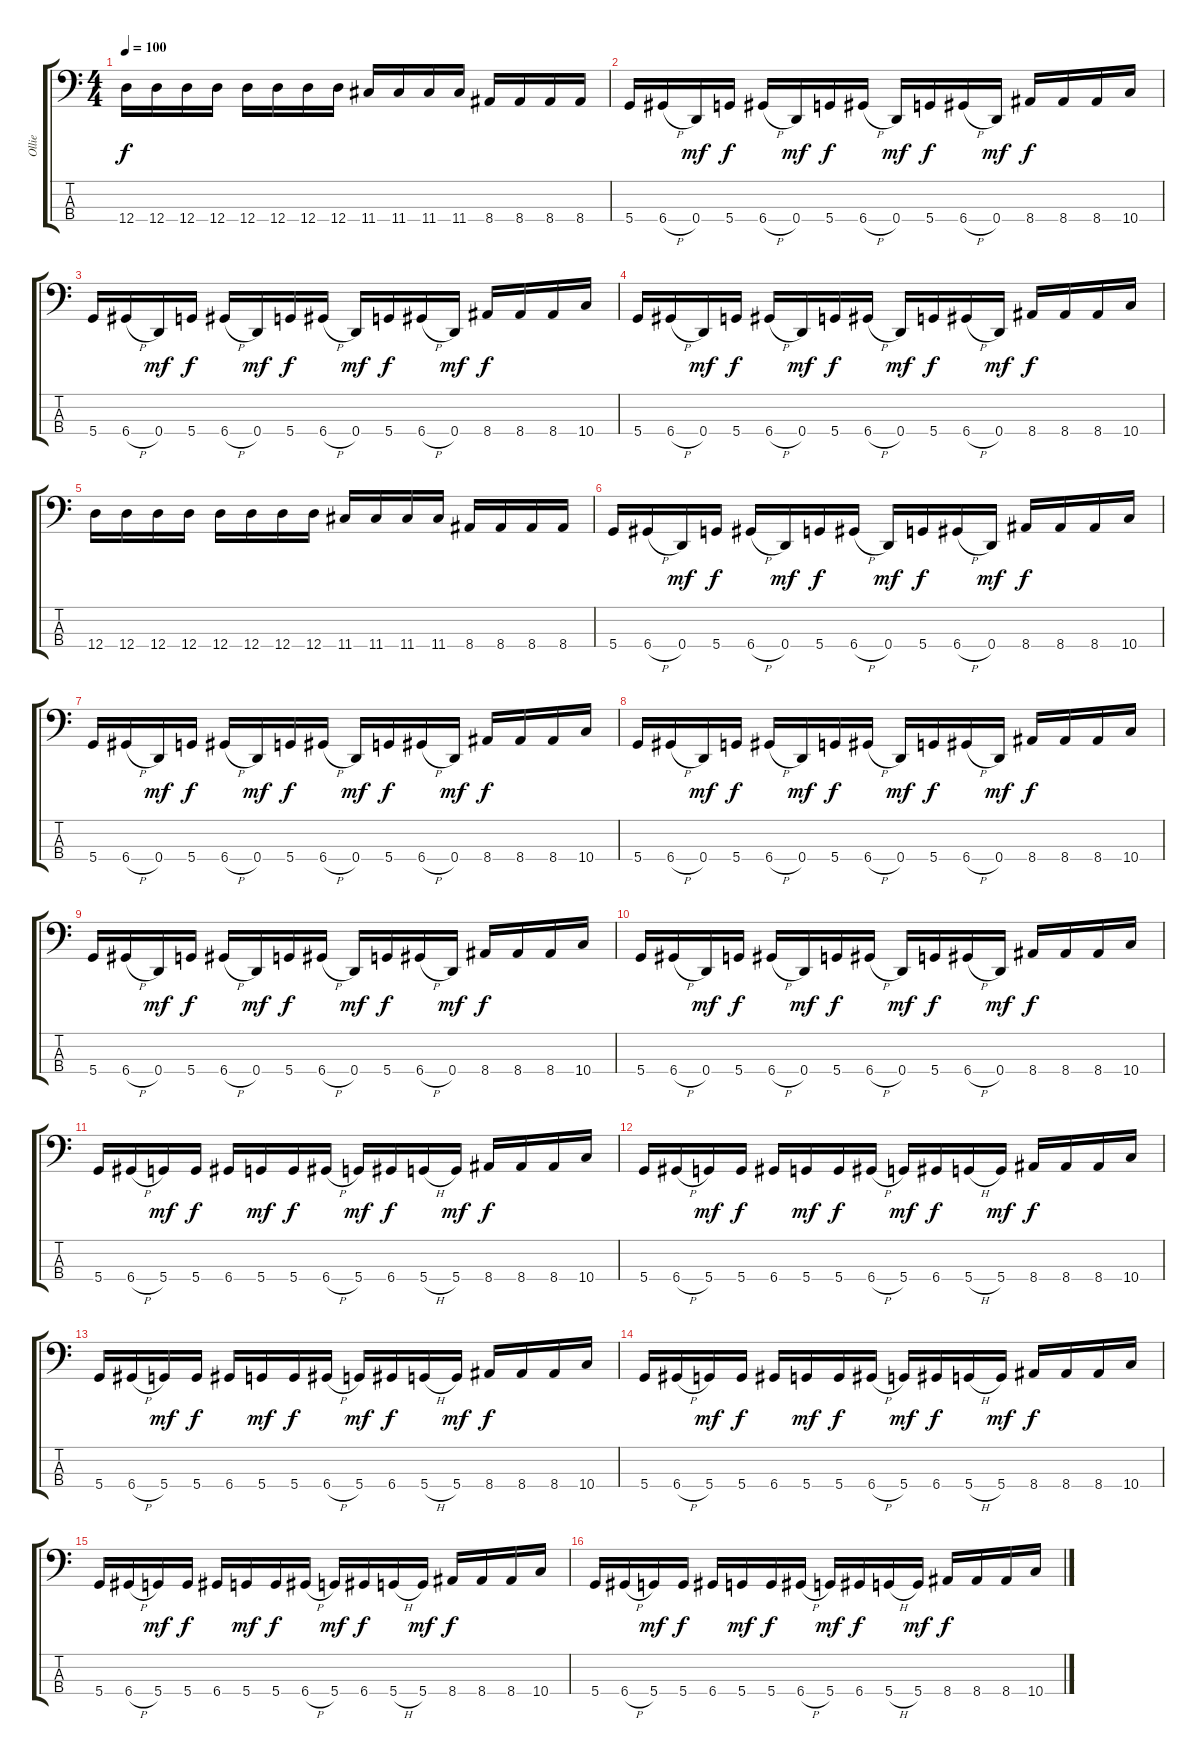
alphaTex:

\track ("Ollie" "Ollie") {instrument electricbasspick}
\staff {score tabs}
\tuning (F2 C2 G1 D1) {hide}
\ts (4 4)
\tempo 100
\clef f4
\ks c
12.4.16{dy f} 12.4.16 12.4.16 12.4.16 12.4.16 12.4.16 12.4.16 12.4.16 11.4.16 11.4.16 11.4.16 11.4.16 8.4.16 8.4.16 8.4.16 8.4.16 |
5.4.16 6.4{h}.16 0.4.16{dy mf} 5.4.16{dy f} 6.4{h}.16 0.4.16{dy mf} 5.4.16{dy f} 6.4{h}.16 0.4.16{dy mf} 5.4.16{dy f} 6.4{h}.16 0.4.16{dy mf} 8.4.16{dy f} 8.4.16 8.4.16 10.4.16 |
5.4.16 6.4{h}.16 0.4.16{dy mf} 5.4.16{dy f} 6.4{h}.16 0.4.16{dy mf} 5.4.16{dy f} 6.4{h}.16 0.4.16{dy mf} 5.4.16{dy f} 6.4{h}.16 0.4.16{dy mf} 8.4.16{dy f} 8.4.16 8.4.16 10.4.16 |
5.4.16 6.4{h}.16 0.4.16{dy mf} 5.4.16{dy f} 6.4{h}.16 0.4.16{dy mf} 5.4.16{dy f} 6.4{h}.16 0.4.16{dy mf} 5.4.16{dy f} 6.4{h}.16 0.4.16{dy mf} 8.4.16{dy f} 8.4.16 8.4.16 10.4.16 |
12.4.16 12.4.16 12.4.16 12.4.16 12.4.16 12.4.16 12.4.16 12.4.16 11.4.16 11.4.16 11.4.16 11.4.16 8.4.16 8.4.16 8.4.16 8.4.16 |
5.4.16 6.4{h}.16 0.4.16{dy mf} 5.4.16{dy f} 6.4{h}.16 0.4.16{dy mf} 5.4.16{dy f} 6.4{h}.16 0.4.16{dy mf} 5.4.16{dy f} 6.4{h}.16 0.4.16{dy mf} 8.4.16{dy f} 8.4.16 8.4.16 10.4.16 |
5.4.16 6.4{h}.16 0.4.16{dy mf} 5.4.16{dy f} 6.4{h}.16 0.4.16{dy mf} 5.4.16{dy f} 6.4{h}.16 0.4.16{dy mf} 5.4.16{dy f} 6.4{h}.16 0.4.16{dy mf} 8.4.16{dy f} 8.4.16 8.4.16 10.4.16 |
5.4.16 6.4{h}.16 0.4.16{dy mf} 5.4.16{dy f} 6.4{h}.16 0.4.16{dy mf} 5.4.16{dy f} 6.4{h}.16 0.4.16{dy mf} 5.4.16{dy f} 6.4{h}.16 0.4.16{dy mf} 8.4.16{dy f} 8.4.16 8.4.16 10.4.16 |
5.4.16 6.4{h}.16 0.4.16{dy mf} 5.4.16{dy f} 6.4{h}.16 0.4.16{dy mf} 5.4.16{dy f} 6.4{h}.16 0.4.16{dy mf} 5.4.16{dy f} 6.4{h}.16 0.4.16{dy mf} 8.4.16{dy f} 8.4.16 8.4.16 10.4.16 |
5.4.16 6.4{h}.16 0.4.16{dy mf} 5.4.16{dy f} 6.4{h}.16 0.4.16{dy mf} 5.4.16{dy f} 6.4{h}.16 0.4.16{dy mf} 5.4.16{dy f} 6.4{h}.16 0.4.16{dy mf} 8.4.16{dy f} 8.4.16 8.4.16 10.4.16 |
5.4.16 6.4{h}.16 5.4.16{dy mf} 5.4.16{dy f} 6.4.16 5.4.16{dy mf} 5.4.16{dy f} 6.4{h}.16 5.4.16{dy mf} 6.4.16{dy f} 5.4{h}.16 5.4.16{dy mf} 8.4.16{dy f} 8.4.16 8.4.16 10.4.16 |
5.4.16 6.4{h}.16 5.4.16{dy mf} 5.4.16{dy f} 6.4.16 5.4.16{dy mf} 5.4.16{dy f} 6.4{h}.16 5.4.16{dy mf} 6.4.16{dy f} 5.4{h}.16 5.4.16{dy mf} 8.4.16{dy f} 8.4.16 8.4.16 10.4.16 |
5.4.16 6.4{h}.16 5.4.16{dy mf} 5.4.16{dy f} 6.4.16 5.4.16{dy mf} 5.4.16{dy f} 6.4{h}.16 5.4.16{dy mf} 6.4.16{dy f} 5.4{h}.16 5.4.16{dy mf} 8.4.16{dy f} 8.4.16 8.4.16 10.4.16 |
5.4.16 6.4{h}.16 5.4.16{dy mf} 5.4.16{dy f} 6.4.16 5.4.16{dy mf} 5.4.16{dy f} 6.4{h}.16 5.4.16{dy mf} 6.4.16{dy f} 5.4{h}.16 5.4.16{dy mf} 8.4.16{dy f} 8.4.16 8.4.16 10.4.16 |
5.4.16 6.4{h}.16 5.4.16{dy mf} 5.4.16{dy f} 6.4.16 5.4.16{dy mf} 5.4.16{dy f} 6.4{h}.16 5.4.16{dy mf} 6.4.16{dy f} 5.4{h}.16 5.4.16{dy mf} 8.4.16{dy f} 8.4.16 8.4.16 10.4.16 |
5.4.16 6.4{h}.16 5.4.16{dy mf} 5.4.16{dy f} 6.4.16 5.4.16{dy mf} 5.4.16{dy f} 6.4{h}.16 5.4.16{dy mf} 6.4.16{dy f} 5.4{h}.16 5.4.16{dy mf} 8.4.16{dy f} 8.4.16 8.4.16 10.4.16
